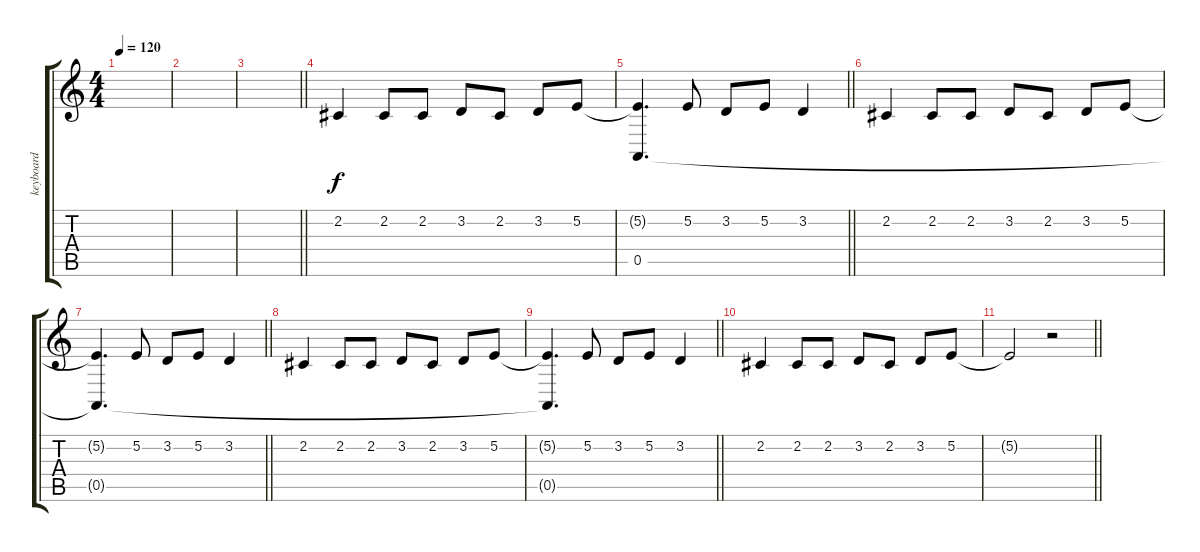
\track ("keyboard" "keyboard") {instrument drawbarorgan}
\staff {score tabs}
\tuning (E4 B3 G3 D3 A2 E2) {hide}
\ts (4 4)
\tempo 120
\clef g2
\ks c
|
|
\barLineRight lightlight
|
2.2.4 2.2.8 2.2.8 3.2.8 2.2.8 3.2.8 5.2.8 |
\barLineRight lightlight
(5.2{t} 0.5).4{d} 5.2.8 3.2.8 5.2.8 3.2.4 |
2.2.4 2.2.8 2.2.8 3.2.8 2.2.8 3.2.8 5.2.8 |
\barLineRight lightlight
(5.2{t} 0.5{t}).4{d} 5.2.8 3.2.8 5.2.8 3.2.4 |
2.2.4 2.2.8 2.2.8 3.2.8 2.2.8 3.2.8 5.2.8 |
\barLineRight lightlight
(5.2{t} 0.5{t}).4{d} 5.2.8 3.2.8 5.2.8 3.2.4 |
2.2.4 2.2.8 2.2.8 3.2.8 2.2.8 3.2.8 5.2.8 |
\barLineRight lightlight
5.2{t}.2 r.2
